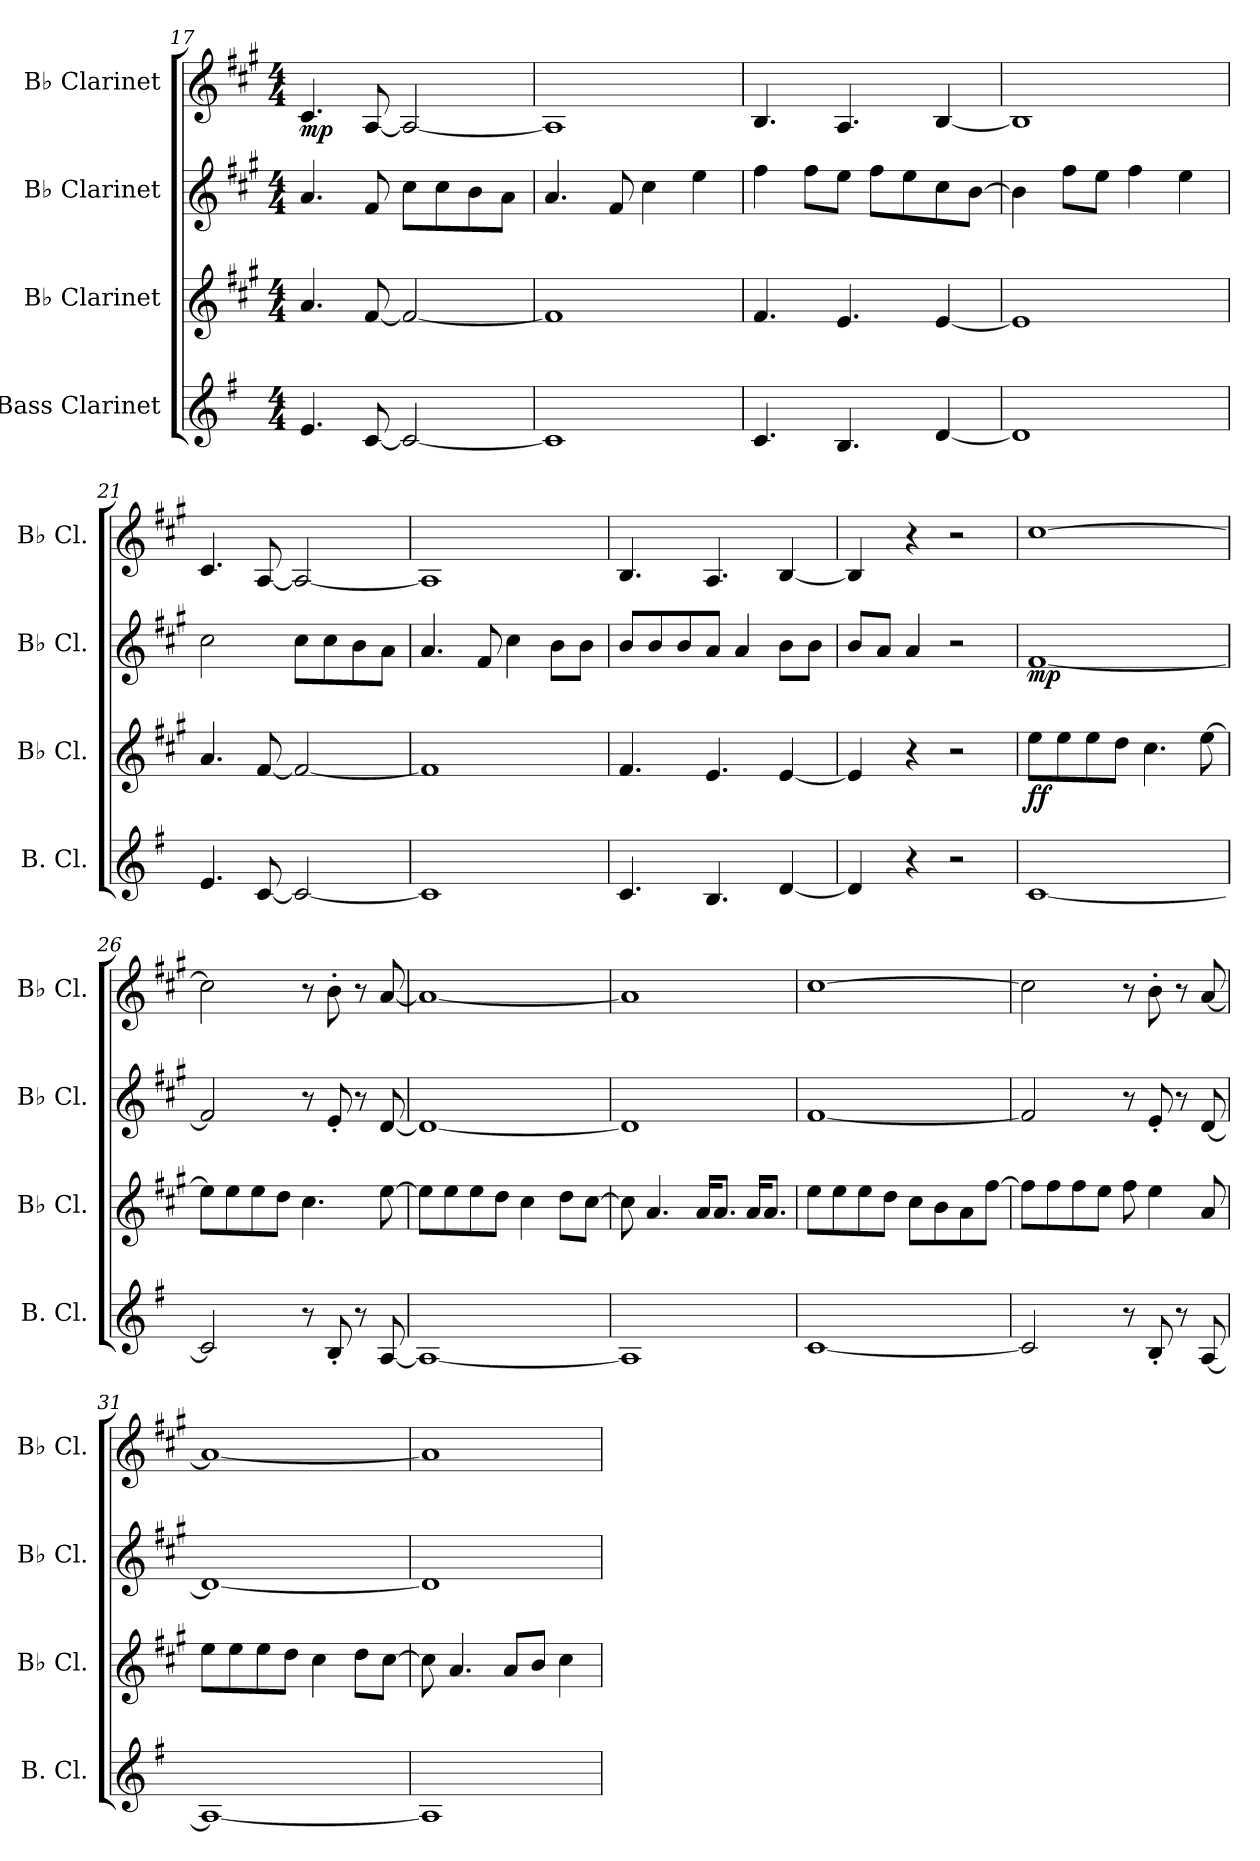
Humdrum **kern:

**kern	**kern	**dynam	**kern	**dynam	**kern	**dynam
*part4	*part3	*part3	*part2	*part2	*part1	*part1
*staff4	*staff3	*staff3	*staff2	*staff2	*staff1	*staff1
*I"Bass Clarinet	*I"B♭ Clarinet	*	*I"B♭ Clarinet	*	*I"B♭ Clarinet	*
*I'B. Cl.	*I'B♭ Cl.	*	*I'B♭ Cl.	*	*I'B♭ Cl.	*
*clefG2	*clefG2	*	*clefG2	*	*clefG2	*
*ITrd8c14	*ITrd1c2	*	*ITrd1c2	*	*ITrd1c2	*
*k[f#]	*k[f#]	*	*k[f#]	*	*k[f#]	*
*M4/4	*M4/4	*	*M4/4	*	*M4/4	*
=17	=17	=17	=17	=17	=17	=17
!	!	!	!	!	!	!LO:DY:b
4.E/	4.g/	.	4.g/	.	4.B/	mp
[8C/	[8e/	.	8e/	.	[8G/	.
2C/_	2e/_	.	8b\L	.	2G/_	.
.	.	.	8b\	.	.	.
.	.	.	8a\	.	.	.
.	.	.	8g\J	.	.	.
=18	=18	=18	=18	=18	=18	=18
1C]	1e]	.	4.g/	.	1G]	.
.	.	.	8e/	.	.	.
.	.	.	4b\	.	.	.
.	.	.	4dd\	.	.	.
=19	=19	=19	=19	=19	=19	=19
4.C/	4.e/	.	4ee\	.	4.A/	.
.	.	.	8ee\L	.	.	.
4.BB/	4.d/	.	8dd\J	.	4.G/	.
.	.	.	8ee\L	.	.	.
.	.	.	8dd\	.	.	.
[4D/	[4d/	.	8b\	.	[4A/	.
.	.	.	[8a\J	.	.	.
!!LO:LB:g=z
=20	=20	=20	=20	=20	=20	=20
1D]	1d]	.	4a\]	.	1A]	.
.	.	.	8ee\L	.	.	.
.	.	.	8dd\J	.	.	.
.	.	.	4ee\	.	.	.
.	.	.	4dd\	.	.	.
=21	=21	=21	=21	=21	=21	=21
4.E/	4.g/	.	2b\	.	4.B/	.
[8C/	[8e/	.	.	.	[8G/	.
2C/_	2e/_	.	8b\L	.	2G/_	.
.	.	.	8b\	.	.	.
.	.	.	8a\	.	.	.
.	.	.	8g\J	.	.	.
=22	=22	=22	=22	=22	=22	=22
1C]	1e]	.	4.g/	.	1G]	.
.	.	.	8e/	.	.	.
.	.	.	4b\	.	.	.
.	.	.	8a\L	.	.	.
.	.	.	8a\J	.	.	.
=23	=23	=23	=23	=23	=23	=23
4.C/	4.e/	.	8a/L	.	4.A/	.
.	.	.	8a/	.	.	.
.	.	.	8a/	.	.	.
4.BB/	4.d/	.	8g/J	.	4.G/	.
.	.	.	4g/	.	.	.
[4D/	[4d/	.	8a\L	.	[4A/	.
.	.	.	8a\J	.	.	.
=24	=24	=24	=24	=24	=24	=24
4D/]	4d/]	.	8a/L	.	4A/]	.
.	.	.	8g/J	.	.	.
4r	4r	.	4g/	.	4r	.
2r	2r	.	2r	.	2r	.
=25	=25	=25	=25	=25	=25	=25
!	!	!LO:DY:b	!	!LO:DY:b	!	!
[1C	8dd\L	ff	[1e	mp	[1b	.
.	8dd\	.	.	.	.	.
.	8dd\	.	.	.	.	.
.	8cc\J	.	.	.	.	.
.	4.b\	.	.	.	.	.
.	[8dd\	.	.	.	.	.
!!LO:LB:g=z
=26	=26	=26	=26	=26	=26	=26
2C/]	8dd\L]	.	2e/]	.	2b\]	.
.	8dd\	.	.	.	.	.
.	8dd\	.	.	.	.	.
.	8cc\J	.	.	.	.	.
8r	4.b\	.	8r	.	8r	.
8BB'/	.	.	8d'/	.	8a'\	.
8r	.	.	8r	.	8r	.
[8AA/	[8dd\	.	[8c/	.	[8g/	.
=27	=27	=27	=27	=27	=27	=27
1AA_	8dd\L]	.	1c_	.	1g_	.
.	8dd\	.	.	.	.	.
.	8dd\	.	.	.	.	.
.	8cc\J	.	.	.	.	.
.	4b\	.	.	.	.	.
.	8cc\L	.	.	.	.	.
.	[8b\J	.	.	.	.	.
=28	=28	=28	=28	=28	=28	=28
1AA]	8b\]	.	1c]	.	1g]	.
.	4.g/	.	.	.	.	.
.	16g/KL	.	.	.	.	.
.	8.g/J	.	.	.	.	.
.	16g/KL	.	.	.	.	.
.	8.g/J	.	.	.	.	.
=29	=29	=29	=29	=29	=29	=29
[1C	8dd\L	.	[1e	.	[1b	.
.	8dd\	.	.	.	.	.
.	8dd\	.	.	.	.	.
.	8cc\J	.	.	.	.	.
.	8b\L	.	.	.	.	.
.	8a\	.	.	.	.	.
.	8g\	.	.	.	.	.
.	[8ee\J	.	.	.	.	.
=30	=30	=30	=30	=30	=30	=30
2C/]	8ee\L]	.	2e/]	.	2b\]	.
.	8ee\	.	.	.	.	.
.	8ee\	.	.	.	.	.
.	8dd\J	.	.	.	.	.
8r	8ee\	.	8r	.	8r	.
8BB'/	4dd\	.	8d'/	.	8a'\	.
8r	.	.	8r	.	8r	.
[8AA/	8g/	.	[8c/	.	[8g/	.
!!LO:PB:g=z
=31	=31	=31	=31	=31	=31	=31
1AA_	8dd\L	.	1c_	.	1g_	.
.	8dd\	.	.	.	.	.
.	8dd\	.	.	.	.	.
.	8cc\J	.	.	.	.	.
.	4b\	.	.	.	.	.
.	8cc\L	.	.	.	.	.
.	[8b\J	.	.	.	.	.
=32	=32	=32	=32	=32	=32	=32
1AA]	8b\]	.	1c]	.	1g]	.
.	4.g/	.	.	.	.	.
.	8g/L	.	.	.	.	.
.	8a/J	.	.	.	.	.
.	4b\	.	.	.	.	.
=	=	=	=	=	=	=
*-	*-	*-	*-	*-	*-	*-
